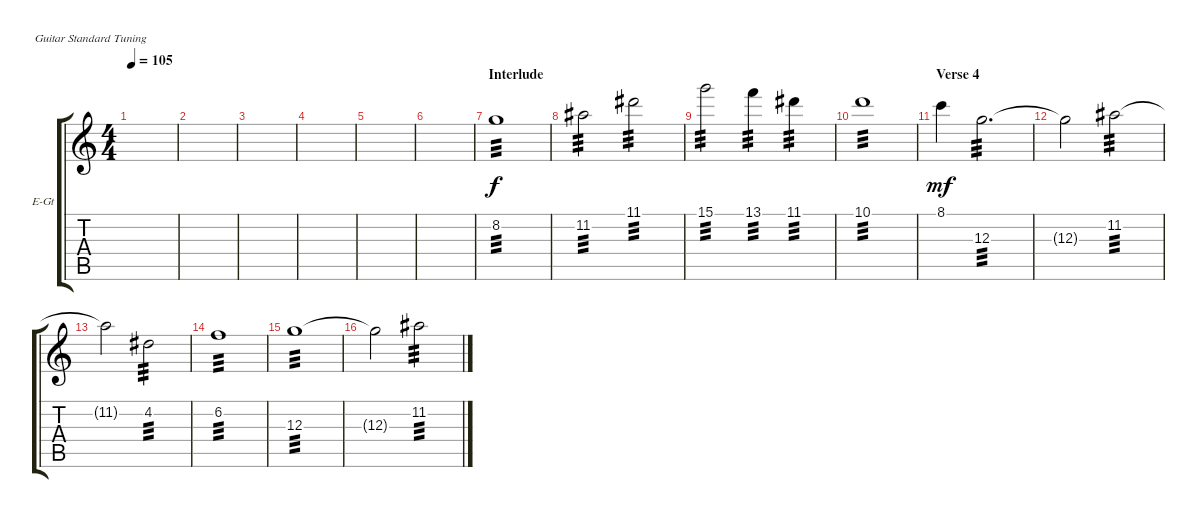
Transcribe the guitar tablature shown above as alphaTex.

\bracketExtendMode groupsimilarinstruments
\firstSystemTrackNameOrientation horizontal
\otherSystemsTrackNameOrientation horizontal
\track ("Electric Guitar 1" "E-Gt") {instrument electricguitarclean}
\staff {score tabs}
\tuning (E4 B3 G3 D3 A2 E2)
\ts (4 4)
\tempo 105
\clef g2
\ks c
|
|
|
|
|
|
\section ("" "Interlude")
8.2.1{tp 3 dy f} |
11.2.2{tp 3} 11.1.2{tp 3} |
15.1.2{tp 3} 13.1.4{tp 3} 11.1.4{tp 3} |
10.1.1{tp 3} |
\section ("" "Verse 4")
8.1.4{dy mf} 12.3.2{d tp 3} |
12.3{t}.2 11.2.2{tp 3} |
11.2{t}.2 4.2.2{tp 3} |
6.2.1{tp 3} |
12.3.1{tp 3} |
12.3{t}.2 11.2.2{tp 3}
